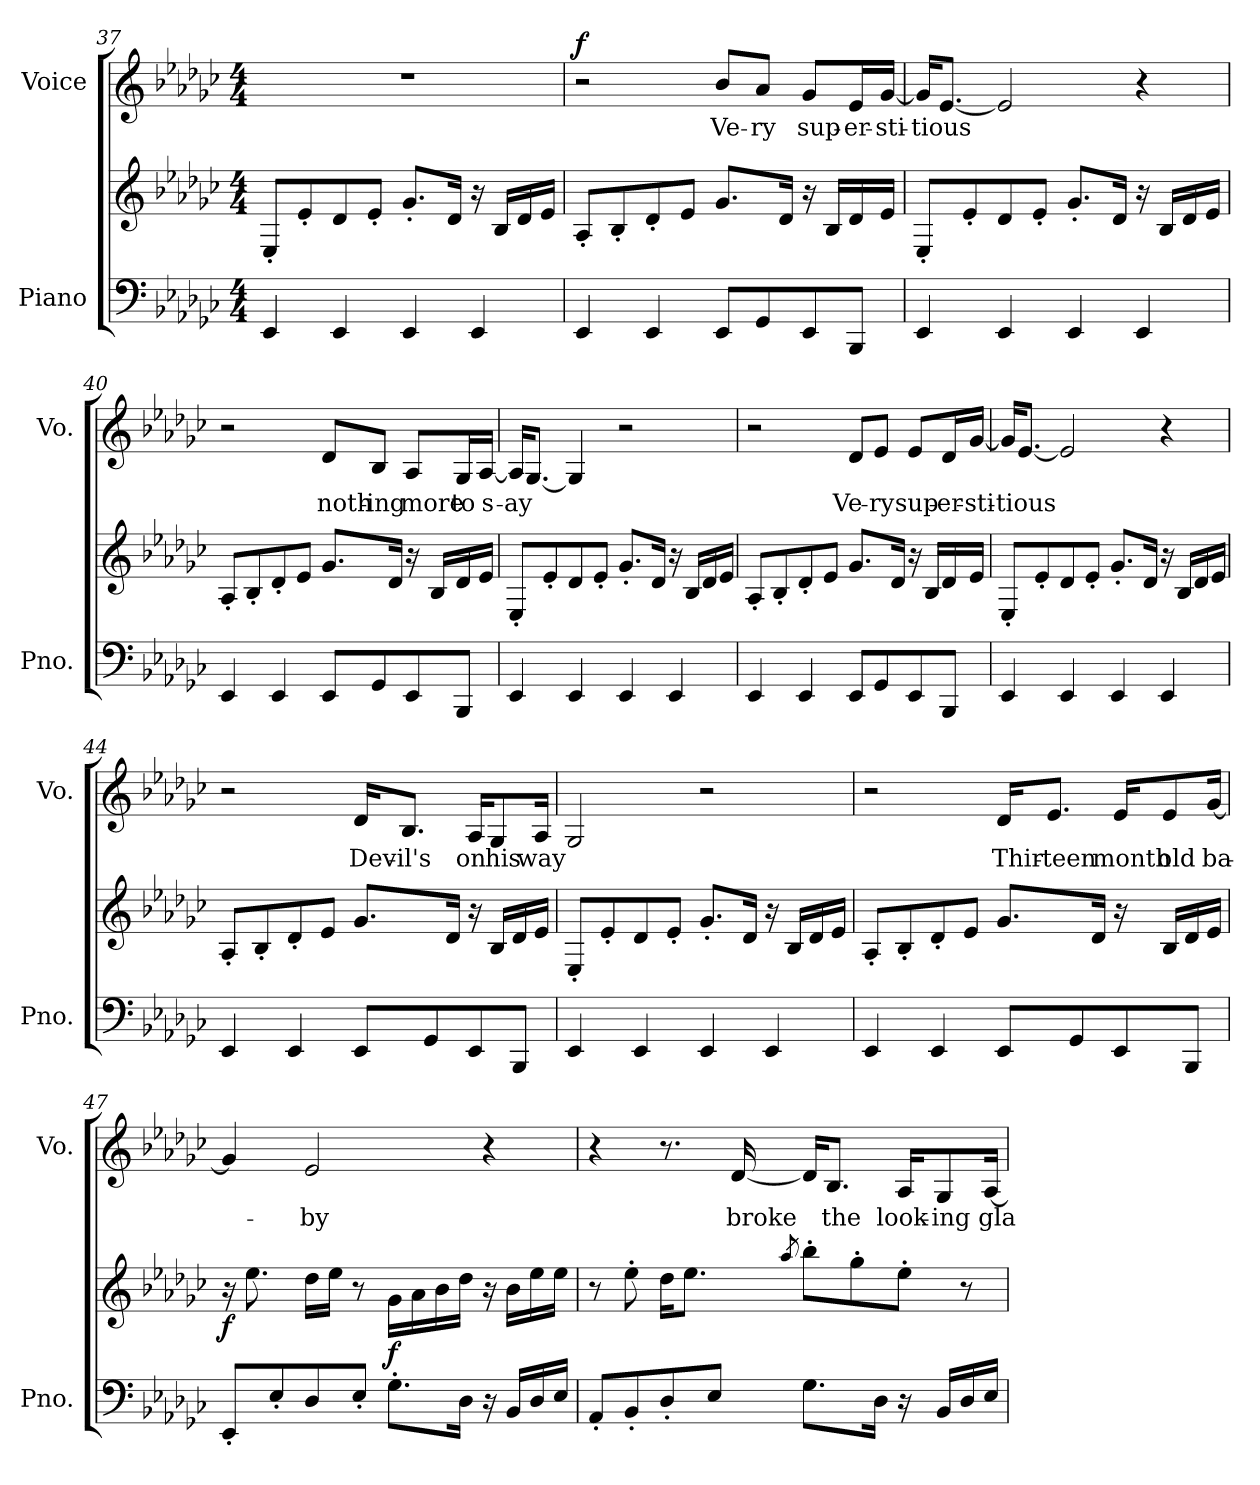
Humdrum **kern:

**kern	**kern	**dynam	**kern	**text	**dynam
*part2	*part2	*part2	*part1	*part1	*part1
*staff3	*staff2	*staff2/3	*staff1	*staff1	*staff1
*I"Piano	*	*	*I"Voice	*	*
*I'Pno.	*	*	*I'Vo.	*	*
*clefF4	*clefG2	*	*clefG2	*	*
*k[b-e-a-d-g-c-]	*k[b-e-a-d-g-c-]	*	*k[b-e-a-d-g-c-]	*	*
*M4/4	*M4/4	*	*M4/4	*	*
=37	=37	=37	=37	=37	=37
4EE-/	8E-'/L	.	1r	.	.
.	8e-'/	.	.	.	.
4EE-/	8d-/	.	.	.	.
.	8e-'/J	.	.	.	.
4EE-/	8.g-'/L	.	.	.	.
.	16d-/Jk	.	.	.	.
4EE-/	16r	.	.	.	.
.	16B-/LL	.	.	.	.
.	16d-/	.	.	.	.
.	16e-/JJ	.	.	.	.
!!LO:LB:g=z
=38	=38	=38	=38	=38	=38
!	!	!	!	!	!LO:DY:b
4EE-/	8A-'/L	.	2r	.	f
.	8B-'/	.	.	.	.
4EE-/	8d-'/	.	.	.	.
.	8e-/J	.	.	.	.
!	!	!	!	!LO:LY:b	!
8EE-/L	8.g-/L	.	8b-/L	Ve-	.
!	!	!	!	!LO:LY:b	!
8GG-/	.	.	8a-/J	-ry	.
.	16d-/Jk	.	.	.	.
!	!	!	!	!LO:LY:b	!
8EE-/	16r	.	8g-/L	sup-	.
.	16B-/LL	.	.	.	.
!	!	!	!	!LO:LY:b	!
8BBB-/J	16d-/	.	16e-/L	-er-	.
!	!	!	!	!LO:LY:b	!
.	16e-/JJ	.	[16g-/JJ	-sti-	.
=39	=39	=39	=39	=39	=39
!	!	!	!	!LO:LY:b	!
4EE-/	8E-'/L	.	16g-/KL]	-tious	.
.	.	.	[8.e-/J	.	.
.	8e-'/	.	.	.	.
4EE-/	8d-/	.	2e-/]	.	.
.	8e-'/J	.	.	.	.
4EE-/	8.g-'/L	.	.	.	.
.	16d-/Jk	.	.	.	.
4EE-/	16r	.	4r	.	.
.	16B-/LL	.	.	.	.
.	16d-/	.	.	.	.
.	16e-/JJ	.	.	.	.
=40	=40	=40	=40	=40	=40
4EE-/	8A-'/L	.	2r	.	.
.	8B-'/	.	.	.	.
4EE-/	8d-'/	.	.	.	.
.	8e-/J	.	.	.	.
!	!	!	!	!LO:LY:b	!
8EE-/L	8.g-/L	.	8d-/L	noth-	.
!	!	!	!	!LO:LY:b	!
8GG-/	.	.	8B-/J	-ing	.
.	16d-/Jk	.	.	.	.
!	!	!	!	!LO:LY:b	!
8EE-/	16r	.	8A-/L	more	.
.	16B-/LL	.	.	.	.
!	!	!	!	!LO:LY:b	!
8BBB-/J	16d-/	.	16G-/L	to	.
!	!	!	!	!LO:LY:b	!
.	16e-/JJ	.	[16A-/JJ	s-	.
=41	=41	=41	=41	=41	=41
!	!	!	!	!LO:LY:b	!
4EE-/	8E-'/L	.	16A-/KL]	-ay	.
.	.	.	[8.G-/J	.	.
.	8e-'/	.	.	.	.
4EE-/	8d-/	.	4G-/]	.	.
.	8e-'/J	.	.	.	.
4EE-/	8.g-'/L	.	2r	.	.
.	16d-/Jk	.	.	.	.
4EE-/	16r	.	.	.	.
.	16B-/LL	.	.	.	.
.	16d-/	.	.	.	.
.	16e-/JJ	.	.	.	.
=42	=42	=42	=42	=42	=42
4EE-/	8A-'/L	.	2r	.	.
.	8B-'/	.	.	.	.
4EE-/	8d-'/	.	.	.	.
.	8e-/J	.	.	.	.
!	!	!	!	!LO:LY:b	!
8EE-/L	8.g-/L	.	8d-/L	Ve-	.
!	!	!	!	!LO:LY:b	!
8GG-/	.	.	8e-/J	-ry	.
.	16d-/Jk	.	.	.	.
!	!	!	!	!LO:LY:b	!
8EE-/	16r	.	8e-/L	sup-	.
.	16B-/LL	.	.	.	.
!	!	!	!	!LO:LY:b	!
8BBB-/J	16d-/	.	16d-/L	-er-	.
!	!	!	!	!LO:LY:b	!
.	16e-/JJ	.	[16g-/JJ	-sti-	.
!!LO:LB:g=z
=43	=43	=43	=43	=43	=43
!	!	!	!	!LO:LY:b	!
4EE-/	8E-'/L	.	16g-/KL]	-tious	.
.	.	.	[8.e-/J	.	.
.	8e-'/	.	.	.	.
4EE-/	8d-/	.	2e-/]	.	.
.	8e-'/J	.	.	.	.
4EE-/	8.g-'/L	.	.	.	.
.	16d-/Jk	.	.	.	.
4EE-/	16r	.	4r	.	.
.	16B-/LL	.	.	.	.
.	16d-/	.	.	.	.
.	16e-/JJ	.	.	.	.
=44	=44	=44	=44	=44	=44
4EE-/	8A-'/L	.	2r	.	.
.	8B-'/	.	.	.	.
4EE-/	8d-'/	.	.	.	.
.	8e-/J	.	.	.	.
!	!	!	!	!LO:LY:b	!
8EE-/L	8.g-/L	.	16d-/KL	Dev-	.
!	!	!	!	!LO:LY:b	!
.	.	.	8.B-/J	-il's	.
8GG-/	.	.	.	.	.
.	16d-/Jk	.	.	.	.
!	!	!	!	!LO:LY:b	!
8EE-/	16r	.	16A-/KL	on	.
!	!	!	!	!LO:LY:b	!
.	16B-/LL	.	8G-/	his	.
8BBB-/J	16d-/	.	.	.	.
!	!	!	!	!LO:LY:b	!
.	16e-/JJ	.	16A-/Jk	way	.
=45	=45	=45	=45	=45	=45
4EE-/	8E-'/L	.	2G-/	.	.
.	8e-'/	.	.	.	.
4EE-/	8d-/	.	.	.	.
.	8e-'/J	.	.	.	.
4EE-/	8.g-'/L	.	2r	.	.
.	16d-/Jk	.	.	.	.
4EE-/	16r	.	.	.	.
.	16B-/LL	.	.	.	.
.	16d-/	.	.	.	.
.	16e-/JJ	.	.	.	.
=46	=46	=46	=46	=46	=46
4EE-/	8A-'/L	.	2r	.	.
.	8B-'/	.	.	.	.
4EE-/	8d-'/	.	.	.	.
.	8e-/J	.	.	.	.
!	!	!	!	!LO:LY:b	!
8EE-/L	8.g-/L	.	16d-/KL	Thir-	.
!	!	!	!	!LO:LY:b	!
.	.	.	8.e-/J	-teen	.
8GG-/	.	.	.	.	.
.	16d-/Jk	.	.	.	.
!	!	!	!	!LO:LY:b	!
8EE-/	16r	.	16e-/KL	month	.
!	!	!	!	!LO:LY:b	!
.	16B-/LL	.	8e-/	old	.
8BBB-/J	16d-/	.	.	.	.
!	!	!	!	!LO:LY:b	!
.	16e-/JJ	.	[16g-/Jk	ba-	.
!!LO:LB:g=z
=47	=47	=47	=47	=47	=47
!	!	!LO:DY:b	!	!	!
8EE-'/L	16r	f	4g-/]	.	.
.	8.ee-\	.	.	.	.
8E-'/	.	.	.	.	.
!	!	!	!	!LO:LY:b	!
8D-/	16dd-\LL	.	2e-/	-by	.
.	16ee-\JJ	.	.	.	.
8E-'/J	8r	.	.	.	.
!	!	!LO:DY:b	!	!	!
8.G-'\L	16g-\LL	f	.	.	.
.	16a-\	.	.	.	.
.	16b-\	.	.	.	.
16D-\Jk	16dd-\JJ	.	.	.	.
16r	16r	.	4r	.	.
16BB-/LL	16b-\LL	.	.	.	.
16D-/	16ee-\	.	.	.	.
16E-/JJ	16ee-\JJ	.	.	.	.
=48	=48	=48	=48	=48	=48
8AA-'/L	8r	.	4r	.	.
8BB-'/	8ee-'\	.	.	.	.
8D-'/	16dd-\KL	.	8.r	.	.
.	8.ee-\J	.	.	.	.
8E-/J	.	.	.	.	.
!	!	!	!	!LO:LY:b	!
.	.	.	[16d-/	broke	.
.	8qaa-/	.	.	.	.
8.G-\L	8bb-'\L	.	16d-/KL]	.	.
!	!	!	!	!LO:LY:b	!
.	.	.	8.B-/J	the	.
.	8gg-'\	.	.	.	.
16D-\Jk	.	.	.	.	.
!	!	!	!	!LO:LY:b	!
16r	8ee-'\J	.	16A-/KL	look-	.
!	!	!	!	!LO:LY:b	!
16BB-/LL	.	.	8G-/	-ing	.
16D-/	8r	.	.	.	.
!	!	!	!	!LO:LY:b	!
16E-/JJ	.	.	[16A-/Jk	gla-	.
=	=	=	=	=	=
*-	*-	*-	*-	*-	*-
